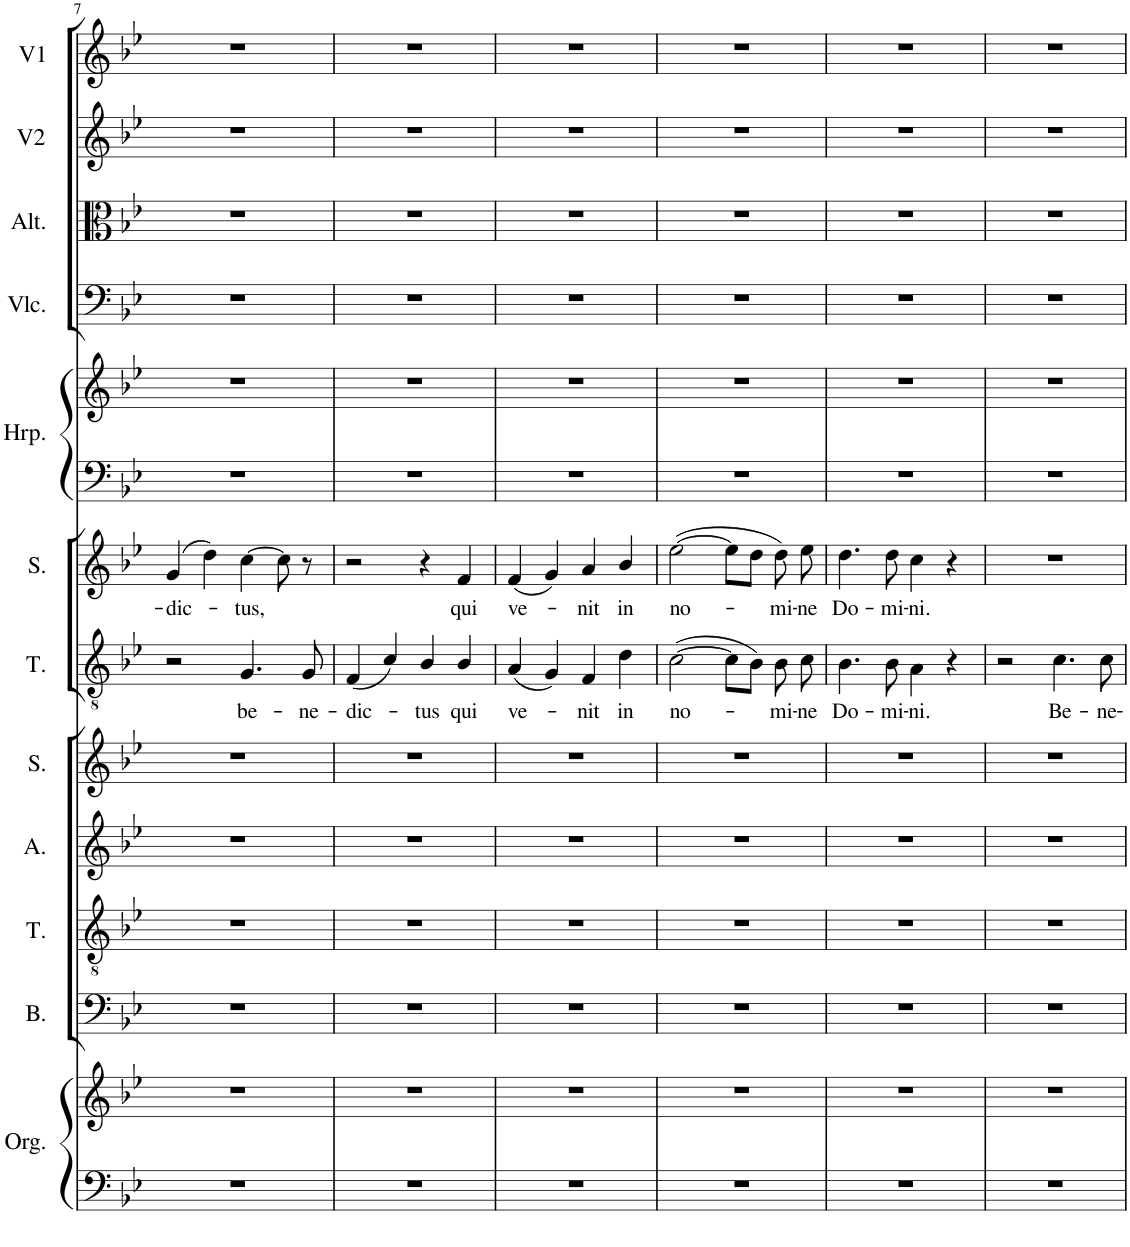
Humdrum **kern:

**kern	**kern	**kern	**kern	**kern	**kern	**kern	**text	**kern	**text	**kern	**kern	**kern	**kern	**kern	**kern
*part12	*part12	*part11	*part10	*part9	*part8	*part7	*part7	*part6	*part6	*part5	*part5	*part4	*part3	*part2	*part1
*staff14	*staff13	*staff12	*staff11	*staff10	*staff9	*staff8	*staff8	*staff7	*staff7	*staff6	*staff5	*staff4	*staff3	*staff2	*staff1
*I"Orgue	*	*I"Bass	*I"Ténor	*I"Alto	*I"Soprano	*I"Ténor Solo	*	*I"Soprano Solo	*	*I"Harpe	*	*I"Violoncelle	*I"Alto	*I"Violon 2	*I"Violon 1
*I'Org.	*	*I'B.	*I'T.	*I'A.	*I'S.	*I'T.	*	*I'S.	*	*I'Hrp.	*	*I'Vlc.	*I'Alt.	*I'V2	*I'V1
!!LO:PB:g=z
*clefF4	*clefG2	*clefF4	*clefGv2	*clefG2	*clefG2	*clefGv2	*	*clefG2	*	*clefF4	*clefG2	*clefF4	*clefC3	*clefG2	*clefG2
*k[b-e-]	*k[b-e-]	*k[b-e-]	*k[b-e-]	*k[b-e-]	*k[b-e-]	*k[b-e-]	*	*k[b-e-]	*	*k[b-e-]	*k[b-e-]	*k[b-e-]	*k[b-e-]	*k[b-e-]	*k[b-e-]
*M4/4	*M4/4	*M4/4	*M4/4	*M4/4	*M4/4	*M4/4	*	*M4/4	*	*M4/4	*M4/4	*M4/4	*M4/4	*M4/4	*M4/4
=7	=7	=7	=7	=7	=7	=7	=7	=7	=7	=7	=7	=7	=7	=7	=7
!	!	!	!	!	!	!	!	!	!LO:LY:b	!	!	!	!	!	!
1r	1r	1r	1r	1r	1r	2r	.	(4g/	-dic-	1r	1r	1r	1r	1r	1r
.	.	.	.	.	.	.	.	4dd\)	.	.	.	.	.	.	.
!	!	!	!	!	!	!	!LO:LY:b	!	!LO:LY:b	!	!	!	!	!	!
.	.	.	.	.	.	4.G/	be-	[4cc\	-tus,	.	.	.	.	.	.
.	.	.	.	.	.	.	.	8cc\]	.	.	.	.	.	.	.
!	!	!	!	!	!	!	!LO:LY:b	!	!	!	!	!	!	!	!
.	.	.	.	.	.	8G/	-ne-	8r	.	.	.	.	.	.	.
=8	=8	=8	=8	=8	=8	=8	=8	=8	=8	=8	=8	=8	=8	=8	=8
!	!	!	!	!	!	!	!LO:LY:b	!	!	!	!	!	!	!	!
1r	1r	1r	1r	1r	1r	(4F/	-dic-	2r	.	1r	1r	1r	1r	1r	1r
.	.	.	.	.	.	4c/)	.	.	.	.	.	.	.	.	.
!	!	!	!	!	!	!	!LO:LY:b	!	!	!	!	!	!	!	!
.	.	.	.	.	.	4B-/	-tus	4r	.	.	.	.	.	.	.
!	!	!	!	!	!	!	!LO:LY:b	!	!LO:LY:b	!	!	!	!	!	!
.	.	.	.	.	.	4B-/	qui	4f/	qui	.	.	.	.	.	.
=9	=9	=9	=9	=9	=9	=9	=9	=9	=9	=9	=9	=9	=9	=9	=9
!	!	!	!	!	!	!	!LO:LY:b	!	!LO:LY:b	!	!	!	!	!	!
1r	1r	1r	1r	1r	1r	(4A/	ve-	(4f/	ve-	1r	1r	1r	1r	1r	1r
.	.	.	.	.	.	4G/)	.	4g/)	.	.	.	.	.	.	.
!	!	!	!	!	!	!	!LO:LY:b	!	!LO:LY:b	!	!	!	!	!	!
.	.	.	.	.	.	4F/	-nit	4a/	-nit	.	.	.	.	.	.
!	!	!	!	!	!	!	!LO:LY:b	!	!LO:LY:b	!	!	!	!	!	!
.	.	.	.	.	.	4d\	in	4b-/	in	.	.	.	.	.	.
=10	=10	=10	=10	=10	=10	=10	=10	=10	=10	=10	=10	=10	=10	=10	=10
!	!	!	!	!	!	!	!LO:LY:b	!	!LO:LY:b	!	!	!	!	!	!
1r	1r	1r	1r	1r	1r	([2c\	no-	([2ee-\	no-	1r	1r	1r	1r	1r	1r
.	.	.	.	.	.	8c\L]	.	8ee-\L]	.	.	.	.	.	.	.
.	.	.	.	.	.	8B-\J)	.	8dd\J	.	.	.	.	.	.	.
!	!	!	!	!	!	!	!LO:LY:b	!	!LO:LY:b	!	!	!	!	!	!
.	.	.	.	.	.	8B-\	-mi-	8dd\)	-mi-	.	.	.	.	.	.
!	!	!	!	!	!	!	!LO:LY:b	!	!LO:LY:b	!	!	!	!	!	!
.	.	.	.	.	.	8c\	-ne	8ee-\	-ne	.	.	.	.	.	.
=11	=11	=11	=11	=11	=11	=11	=11	=11	=11	=11	=11	=11	=11	=11	=11
!	!	!	!	!	!	!	!LO:LY:b	!	!LO:LY:b	!	!	!	!	!	!
1r	1r	1r	1r	1r	1r	4.B-\	Do-	4.dd\	Do-	1r	1r	1r	1r	1r	1r
!	!	!	!	!	!	!	!LO:LY:b	!	!LO:LY:b	!	!	!	!	!	!
.	.	.	.	.	.	8B-\	-mi-	8dd\	-mi-	.	.	.	.	.	.
!	!	!	!	!	!	!	!LO:LY:b	!	!LO:LY:b	!	!	!	!	!	!
.	.	.	.	.	.	4A\	-ni.	4cc\	-ni.	.	.	.	.	.	.
.	.	.	.	.	.	4r	.	4r	.	.	.	.	.	.	.
=12	=12	=12	=12	=12	=12	=12	=12	=12	=12	=12	=12	=12	=12	=12	=12
1r	1r	1r	1r	1r	1r	2r	.	1r	.	1r	1r	1r	1r	1r	1r
!	!	!	!	!	!	!	!LO:LY:b	!	!	!	!	!	!	!	!
.	.	.	.	.	.	4.c\	Be-	.	.	.	.	.	.	.	.
!	!	!	!	!	!	!	!LO:LY:b	!	!	!	!	!	!	!	!
.	.	.	.	.	.	8c\	-ne-	.	.	.	.	.	.	.	.
=	=	=	=	=	=	=	=	=	=	=	=	=	=	=	=
*-	*-	*-	*-	*-	*-	*-	*-	*-	*-	*-	*-	*-	*-	*-	*-
